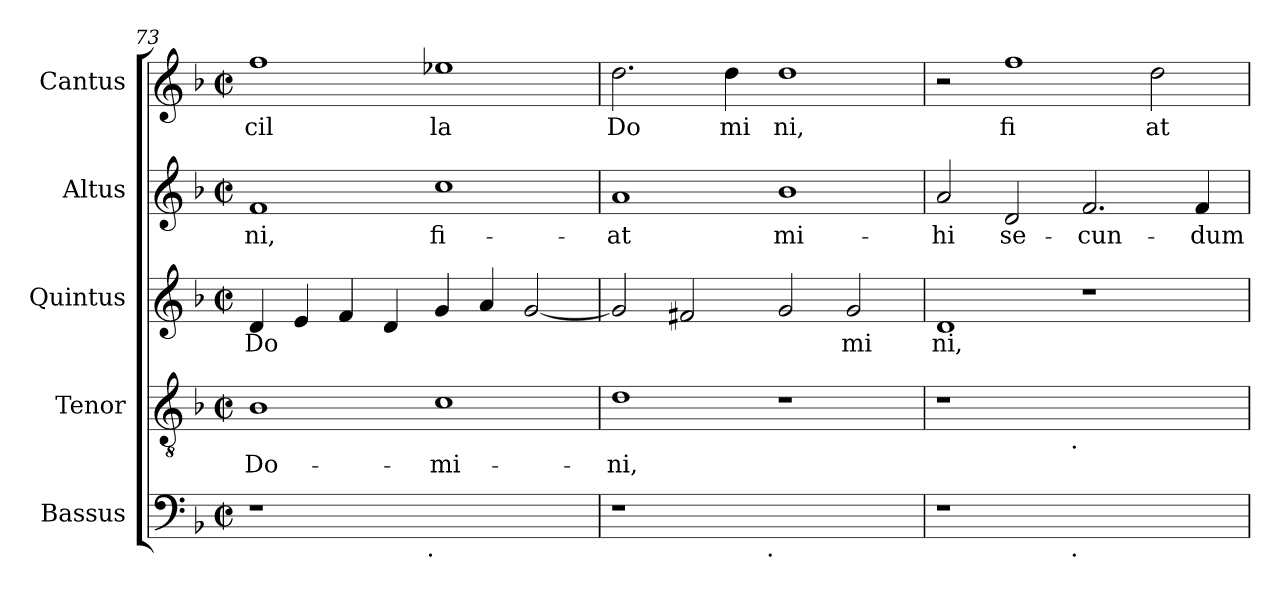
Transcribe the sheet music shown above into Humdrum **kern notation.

**kern	**kern	**text	**kern	**text	**kern	**text	**kern	**text
*part5	*part4	*part4	*part3	*part3	*part2	*part2	*part1	*part1
*staff5	*staff4	*staff4	*staff3	*staff3	*staff2	*staff2	*staff1	*staff1
*I"Bassus	*I"Tenor	*	*I"Quintus	*	*I"Altus	*	*I"Cantus	*
*clefF4	*clefGv2	*	*clefG2	*	*clefG2	*	*clefG2	*
*k[b-]	*k[b-]	*	*k[b-]	*	*k[b-]	*	*k[b-]	*
*F:	*F:	*	*F:	*	*F:	*	*F:	*
*M2/2	*M2/2	*	*M2/2	*	*M2/2	*	*M2/2	*
*met(c|)	*met(c|)	*	*met(c|)	*	*met(c|)	*	*met(c|)	*
=73	=73	=73	=73	=73	=73	=73	=73	=73
!	!	!LO:LY:b:cj	!	!LO:LY:b	!	!LO:LY:b	!	!LO:LY:b:cj
*^	*	*	*	*	*	*	*	*
1r	2ryy	1B-	Do-	4d/	Do	1f	-ni,	1ff	cil
!	!	!	!	!	!LO:LY:b	!	!	!	!
.	.	.	.	4e/	.	.	.	.	.
!	!	!	!	!	!LO:LY:b	!	!	!	!
.	4ryy	.	.	4f/	.	.	.	.	.
!	!	!	!	!	!LO:LY:b	!	!	!	!
.	8...ryy	.	.	4d/	.	.	.	.	.
!	!LO:TX:b:t=.	!	!	!	!	!	!	!	!
.	1ryy	.	.	.	.	.	.	.	.
!	!	!	!LO:LY:b:cj	!	!LO:LY:b	!	!LO:LY:b	!	!LO:LY:b:cj
1ryy	.	1c	-mi-	4g/	.	1cc	fi-	1ee-X	la
!	!	!	!	!	!LO:LY:b	!	!	!	!
.	.	.	.	4a/	.	.	.	.	.
!	!	!	!	!	!LO:LY:b	!	!	!	!
.	.	.	.	[<2g/	.	.	.	.	.
.	64ryy	.	.	.	.	.	.	.	.
=74	=74	=74	=74	=74	=74	=74	=74	=74	=74
!	!	!	!LO:LY:b:cj	!	!LO:LY:b	!	!LO:LY:b	!	!LO:LY:b:cj
1r	2ryy	1d	-ni,	2g/]	.	1a	-at	2.dd\	Do
!	!	!	!	!	!LO:LY:b	!	!	!	!
.	4...ryy	.	.	2f#X/	.	.	.	.	.
!	!	!	!	!	!	!	!	!	!LO:LY:b:cj
.	.	.	.	.	.	.	.	4dd\	mi
!	!LO:TX:b:t=.	!	!	!	!	!	!	!	!
.	1ryy	.	.	.	.	.	.	.	.
!	!	!	!	!	!LO:LY:b	!	!LO:LY:b	!	!LO:LY:b:cj
1ryy	.	1r	.	2g/	.	1b-	mi-	1dd	ni,
!	!	!	!	!	!LO:LY:b	!	!	!	!
.	.	.	.	2g/	mi	.	.	.	.
.	32ryy	.	.	.	.	.	.	.	.
=75	=75	=75	=75	=75	=75	=75	=75	=75	=75
!	!	!	!	!	!LO:LY:b	!	!LO:LY:b	!	!
*	*	*^	*	*	*	*	*	*	*
1r	2ryy	1r	2ryy	.	1d	ni,	2a/	-hi	2r	.
!	!	!	!	!	!	!	!	!LO:LY:b	!	!LO:LY:b:cj
.	4...ryy	.	4...ryy	.	.	.	2d/	se-	1ff	fi
!	!	!	!LO:TX:b:t=.	!	!	!	!	!	!	!
!	!LO:TX:b:t=.	!	!	!	!	!	!	!	!	!
.	1ryy	.	1ryy	.	.	.	.	.	.	.
!	!	!	!	!	!	!	!	!LO:LY:b	!	!
1ryy	.	1ryy	.	.	1r	.	2.f/	-cun-	.	.
!	!	!	!	!	!	!	!	!	!	!LO:LY:b:cj
.	.	.	.	.	.	.	.	.	2dd\	at
!	!	!	!	!	!	!	!	!LO:LY:b	!	!
.	.	.	.	.	.	.	4f/	-dum	.	.
.	32ryy	.	32ryy	.	.	.	.	.	.	.
*v	*v	*	*	*	*	*	*	*	*	*
*	*v	*v	*	*	*	*	*	*	*
=	=	=	=	=	=	=	=	=
*-	*-	*-	*-	*-	*-	*-	*-	*-
